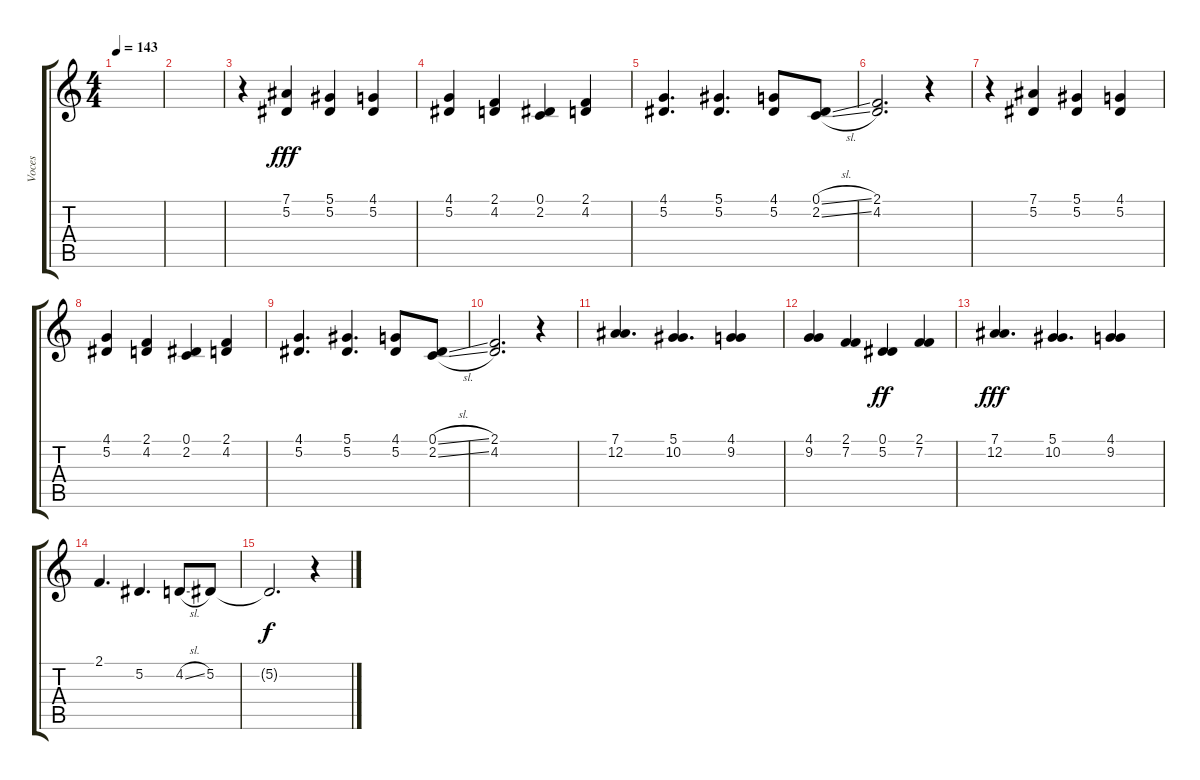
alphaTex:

\track ("Voces" "Voces") {instrument lead2sawtooth}
\staff {score tabs}
\tuning (Eb4 Bb3 Gb3 Db3 Ab2 Eb2) {hide}
\ts (4 4)
\tempo 143
\clef g2
\ks c
|
|
r.4{volume 15} (7.1 5.2).4{dy fff} (5.1 5.2).4 (4.1 5.2).4 |
(4.1 5.2).4 (2.1 4.2).4 (0.1 2.2).4 (2.1 4.2).4 |
(4.1 5.2).4{d} (5.1 5.2).4{d} (4.1 5.2).8 (0.1{sl} 2.2{sl}).8 |
(2.1 4.2).2{d} r.4 |
r.4 (7.1 5.2).4 (5.1 5.2).4 (4.1 5.2).4 |
(4.1 5.2).4 (2.1 4.2).4 (0.1 2.2).4 (2.1 4.2).4 |
(4.1 5.2).4{d} (5.1 5.2).4{d} (4.1 5.2).8 (0.1{sl} 2.2{sl}).8 |
(2.1 4.2).2{d} r.4 |
(7.1 12.2).4{d} (5.1 10.2).4{d} (4.1 9.2).4 |
(4.1 9.2).4 (2.1 7.2).4 (0.1 5.2).4{dy ff} (2.1 7.2).4 |
(7.1 12.2).4{d dy fff} (5.1 10.2).4{d} (4.1 9.2).4 |
2.1.4{d} 5.2.4{d} 4.2{sl}.8 5.2.8 |
5.2{t}.2{d dy f} r.4
